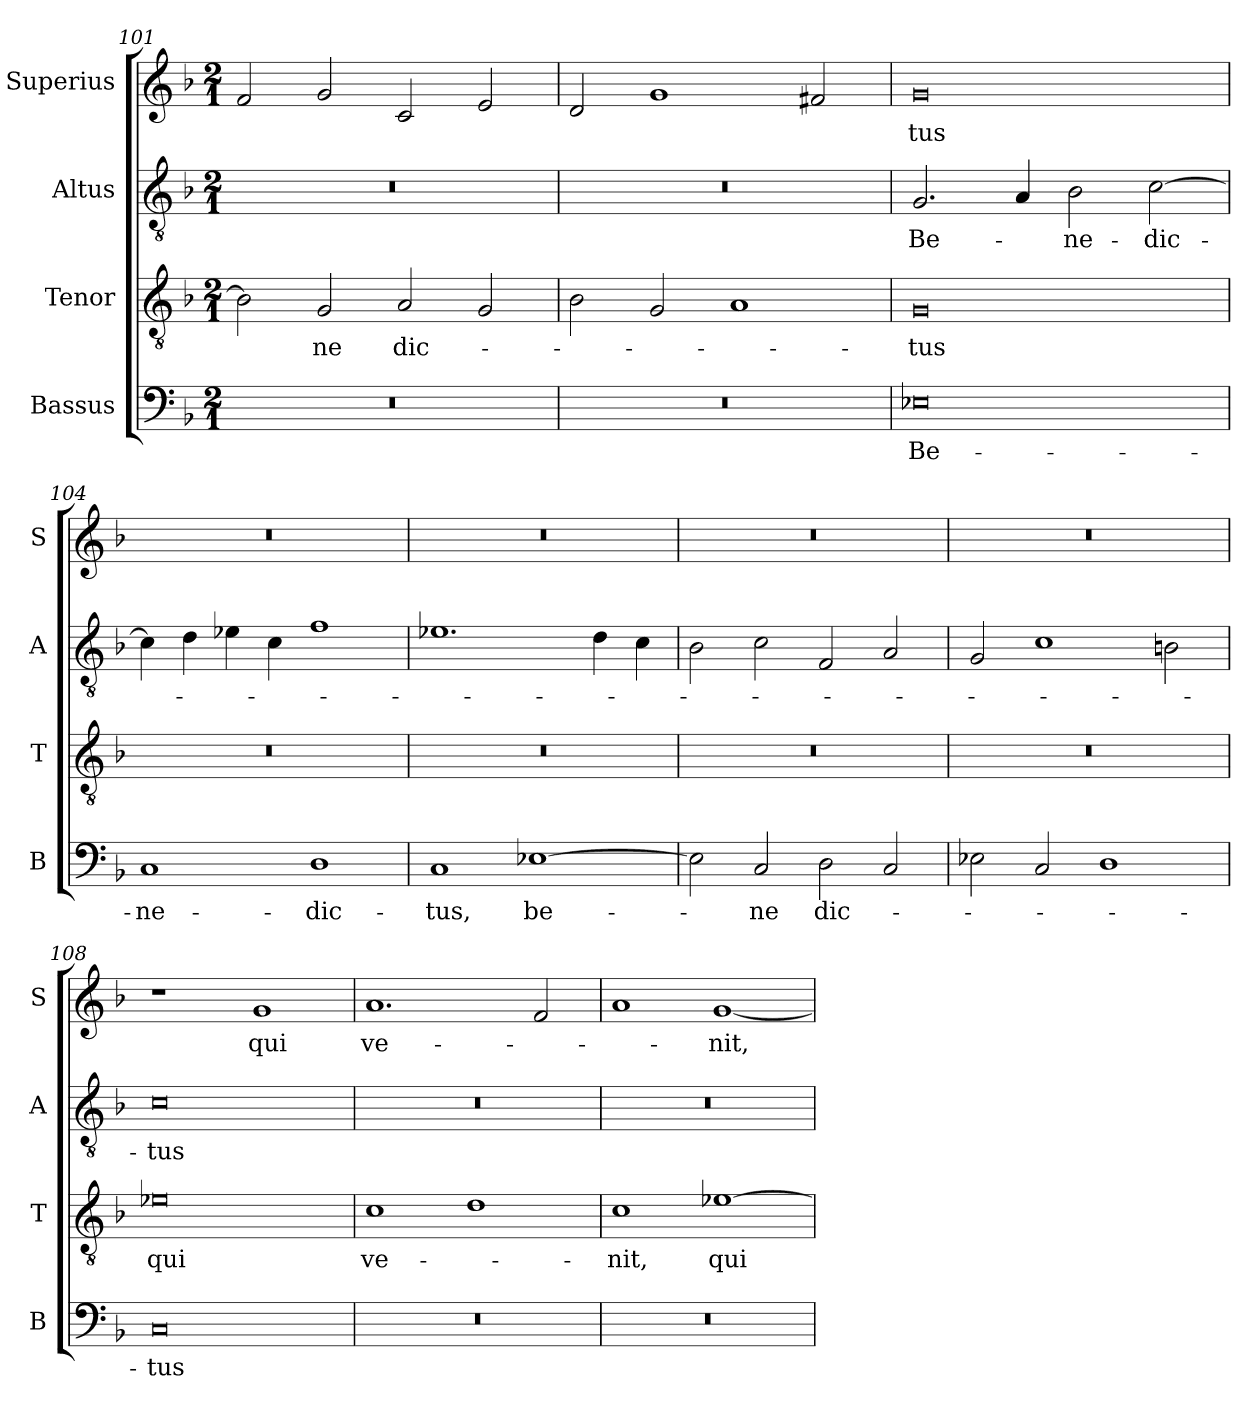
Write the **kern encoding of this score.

**kern	**text	**kern	**text	**kern	**text	**kern	**text
*part4	*part4	*part3	*part3	*part2	*part2	*part1	*part1
*staff4	*staff4	*staff3	*staff3	*staff2	*staff2	*staff1	*staff1
*I"Bassus	*	*I"Tenor	*	*I"Altus	*	*I"Superius	*
*I'B	*	*I'T	*	*I'A	*	*I'S	*
*clefF4	*	*clefGv2	*	*clefGv2	*	*clefG2	*
*k[b-]	*	*k[b-]	*	*k[b-]	*	*k[b-]	*
*M2/1	*	*M2/1	*	*M2/1	*	*M2/1	*
=101	=101	=101	=101	=101	=101	=101	=101
0r	.	2B-\]	.	0r	.	2f/	.
.	.	2G/	-ne	.	.	2g/	.
.	.	2A/	dic-	.	.	2c/	.
.	.	2G/	.	.	.	2e/	.
=102	=102	=102	=102	=102	=102	=102	=102
0r	.	2B-\	.	0r	.	2d/	.
.	.	2G/	.	.	.	1g	.
.	.	1A	.	.	.	.	.
.	.	.	.	.	.	2f#X/	.
=103	=103	=103	=103	=103	=103	=103	=103
0E-X	Be-	0G	-tus	2.G/	Be-	0g	-tus
.	.	.	.	4A/	.	.	.
.	.	.	.	2B-\	-ne-	.	.
.	.	.	.	[2c\	-dic-	.	.
=104	=104	=104	=104	=104	=104	=104	=104
1C	-ne-	0r	.	4c\]	.	0r	.
.	.	.	.	4d\	.	.	.
.	.	.	.	4e-X\	.	.	.
.	.	.	.	4c\	.	.	.
1D	-dic-	.	.	1f	.	.	.
=105	=105	=105	=105	=105	=105	=105	=105
1C	-tus,	0r	.	1.e-X	.	0r	.
[1E-X	be-	.	.	.	.	.	.
.	.	.	.	4d\	.	.	.
.	.	.	.	4c\	.	.	.
=106	=106	=106	=106	=106	=106	=106	=106
2E-\]	.	0r	.	2B-\	.	0r	.
2C/	-ne	.	.	2c\	.	.	.
2D\	dic-	.	.	2F/	.	.	.
2C/	.	.	.	2A/	.	.	.
=107	=107	=107	=107	=107	=107	=107	=107
2E-X\	.	0r	.	2G/	.	0r	.
2C/	.	.	.	1c	.	.	.
1D	.	.	.	.	.	.	.
.	.	.	.	2Bn\	.	.	.
=108	=108	=108	=108	=108	=108	=108	=108
0C	-tus	0e-X	qui	0c	-tus	1r	.
.	.	.	.	.	.	1g	qui
=109	=109	=109	=109	=109	=109	=109	=109
0r	.	1c	ve-	0r	.	1.a	ve-
.	.	1d	.	.	.	.	.
.	.	.	.	.	.	2f/	.
=110	=110	=110	=110	=110	=110	=110	=110
0r	.	1c	-nit,	0r	.	1a	.
.	.	[1e-X	qui	.	.	[1g	-nit,
=	=	=	=	=	=	=	=
*-	*-	*-	*-	*-	*-	*-	*-
